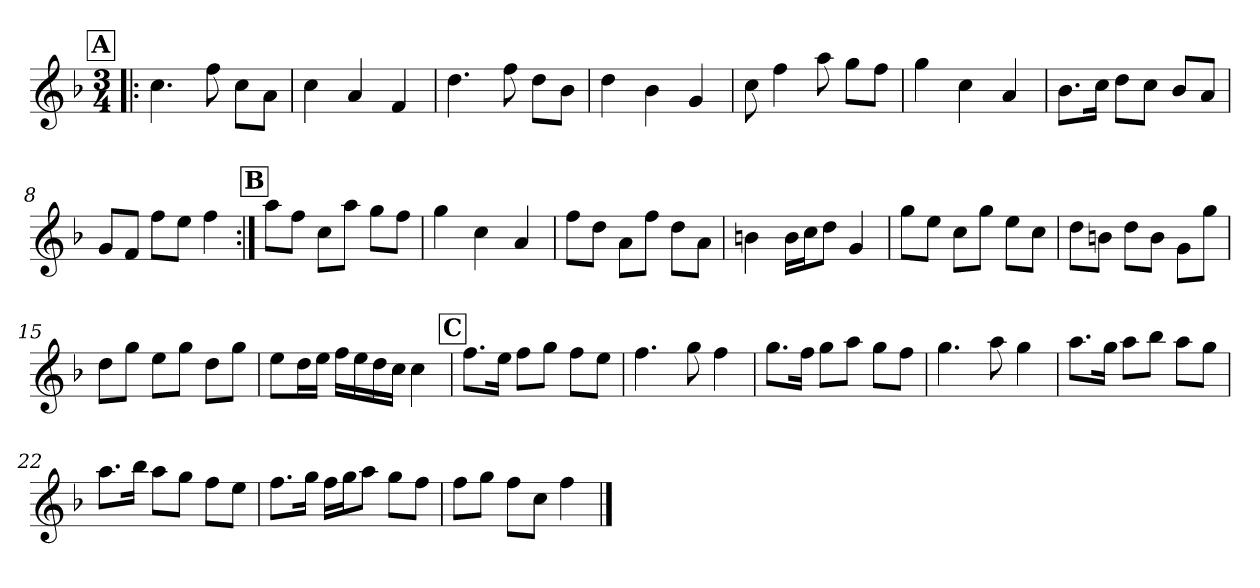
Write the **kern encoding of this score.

**kern
*part1
*staff1
*clefG2
*k[b-]
*F:
*M3/4
*MM92
!!LO:REH:place=s1:a:B:fs=14:t=A
=1!|:
4.cc\
8ff\
8cc\L
8a\J
=2
4cc\
4a/
4f/
=3
4.dd\
8ff\
8dd\L
8b-\J
=4
4dd\
4b-\
4g/
=5
8cc\
4ff\
8aa\
8gg\L
8ff\J
=6
4gg\
4cc\
4a/
=7
8.b-\L
16cc\Jk
8dd\L
8cc\J
8b-/L
8a/J
=8
8g/L
8f/J
8ff\L
8ee\J
4ff\
!!LO:LB:g=z
!!LO:REH:place=s1:a:B:fs=14:t=B
=9:|!
8aa\L
8ff\J
8cc\L
8aa\J
8gg\L
8ff\J
=10
4gg\
4cc\
4a/
=11
8ff\L
8dd\J
8a\L
8ff\J
8dd\L
8a\J
=12
4bn\
16b\LL
16cc\J
8dd\J
4g/
=13
8gg\L
8ee\J
8cc\L
8gg\J
8ee\L
8cc\J
=14
8dd\L
8bn\J
8dd\L
8b\J
8g\L
8gg\J
=15
8dd\L
8gg\J
8ee\L
8gg\J
8dd\L
8gg\J
!!LO:LB:g=z
=16
8ee\L
16dd\L
16ee\JJ
16ff\LL
16ee\
16dd\
16cc\JJ
4cc\
!!LO:REH:place=s1:a:B:fs=14:t=C
=17
8.ff\L
16ee\Jk
8ff\L
8gg\J
8ff\L
8ee\J
=18
4.ff\
8gg\
4ff\
=19
8.gg\L
16ff\Jk
8gg\L
8aa\J
8gg\L
8ff\J
=20
4.gg\
8aa\
4gg\
=21
8.aa\L
16gg\Jk
8aa\L
8bb-\J
8aa\L
8gg\J
=22
8.aa\L
16bb-\Jk
8aa\L
8gg\J
8ff\L
8ee\J
!!LO:LB:g=z
=23
8.ff\L
16gg\Jk
16ff\LL
16gg\J
8aa\J
8gg\L
8ff\J
=24
8ff\L
8gg\J
8ff\L
8cc\J
4ff\
==
*-
